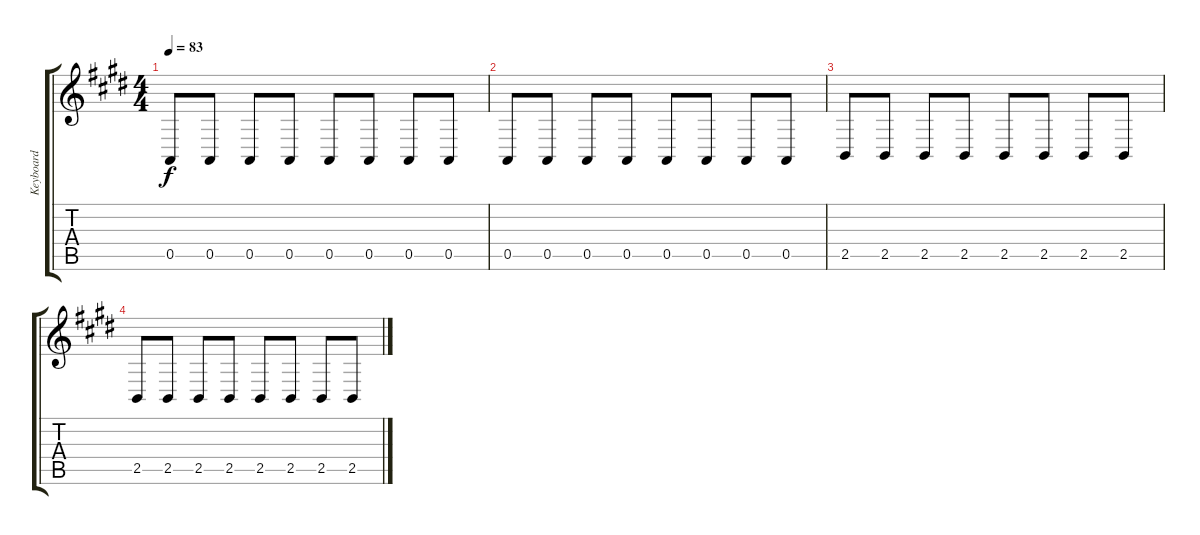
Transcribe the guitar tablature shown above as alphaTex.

\track ("Keyboard" "Keyboard") {instrument brightacousticpiano}
\staff {score tabs}
\tuning (E4 B3 G3 D3 A2 E2) {hide}
\ts (4 4)
\tempo 83
\clef g2
\ks e
0.5.8{dy f} 0.5.8 0.5.8 0.5.8 0.5.8 0.5.8 0.5.8 0.5.8 |
0.5.8 0.5.8 0.5.8 0.5.8 0.5.8 0.5.8 0.5.8 0.5.8 |
2.5.8 2.5.8 2.5.8 2.5.8 2.5.8 2.5.8 2.5.8 2.5.8 |
2.5.8 2.5.8 2.5.8 2.5.8 2.5.8 2.5.8 2.5.8 2.5.8
